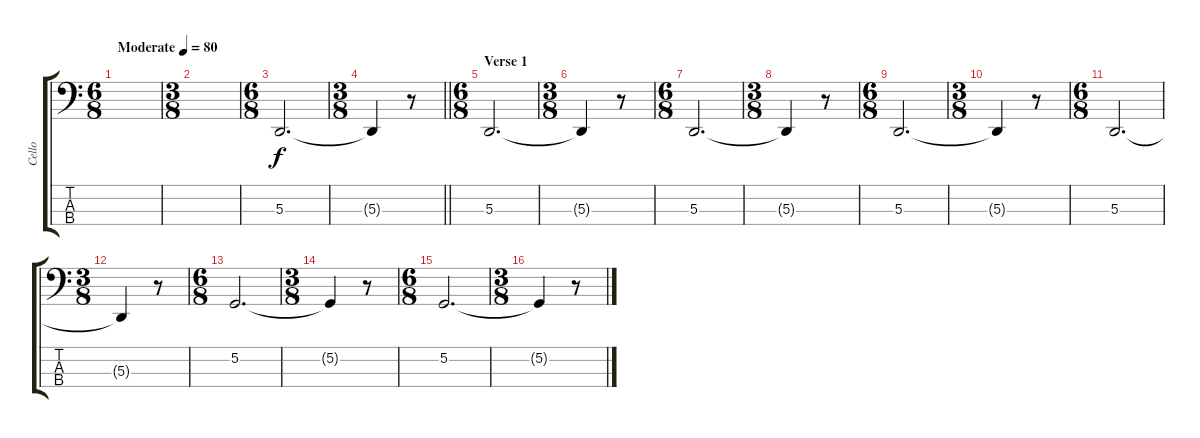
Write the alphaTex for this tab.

\track ("Cello" "Cello") {instrument cello}
\staff {score tabs}
\tuning (G2 D2 A1 E1) {hide}
\ts (6 8)
\tempo (80 "Moderate")
\clef f4
\ks c
|
\ts (3 8)
|
\ts (6 8)
5.3.2{d} |
\ts (3 8)
\barLineRight lightlight
5.3{t}.4 r.8 |
\ts (6 8)
\section ("" "Verse 1")
5.3.2{d} |
\ts (3 8)
5.3{t}.4 r.8 |
\ts (6 8)
5.3.2{d} |
\ts (3 8)
5.3{t}.4 r.8 |
\ts (6 8)
5.3.2{d} |
\ts (3 8)
5.3{t}.4 r.8 |
\ts (6 8)
5.3.2{d} |
\ts (3 8)
5.3{t}.4 r.8 |
\ts (6 8)
5.2.2{d} |
\ts (3 8)
5.2{t}.4 r.8 |
\ts (6 8)
5.2.2{d} |
\ts (3 8)
5.2{t}.4 r.8
